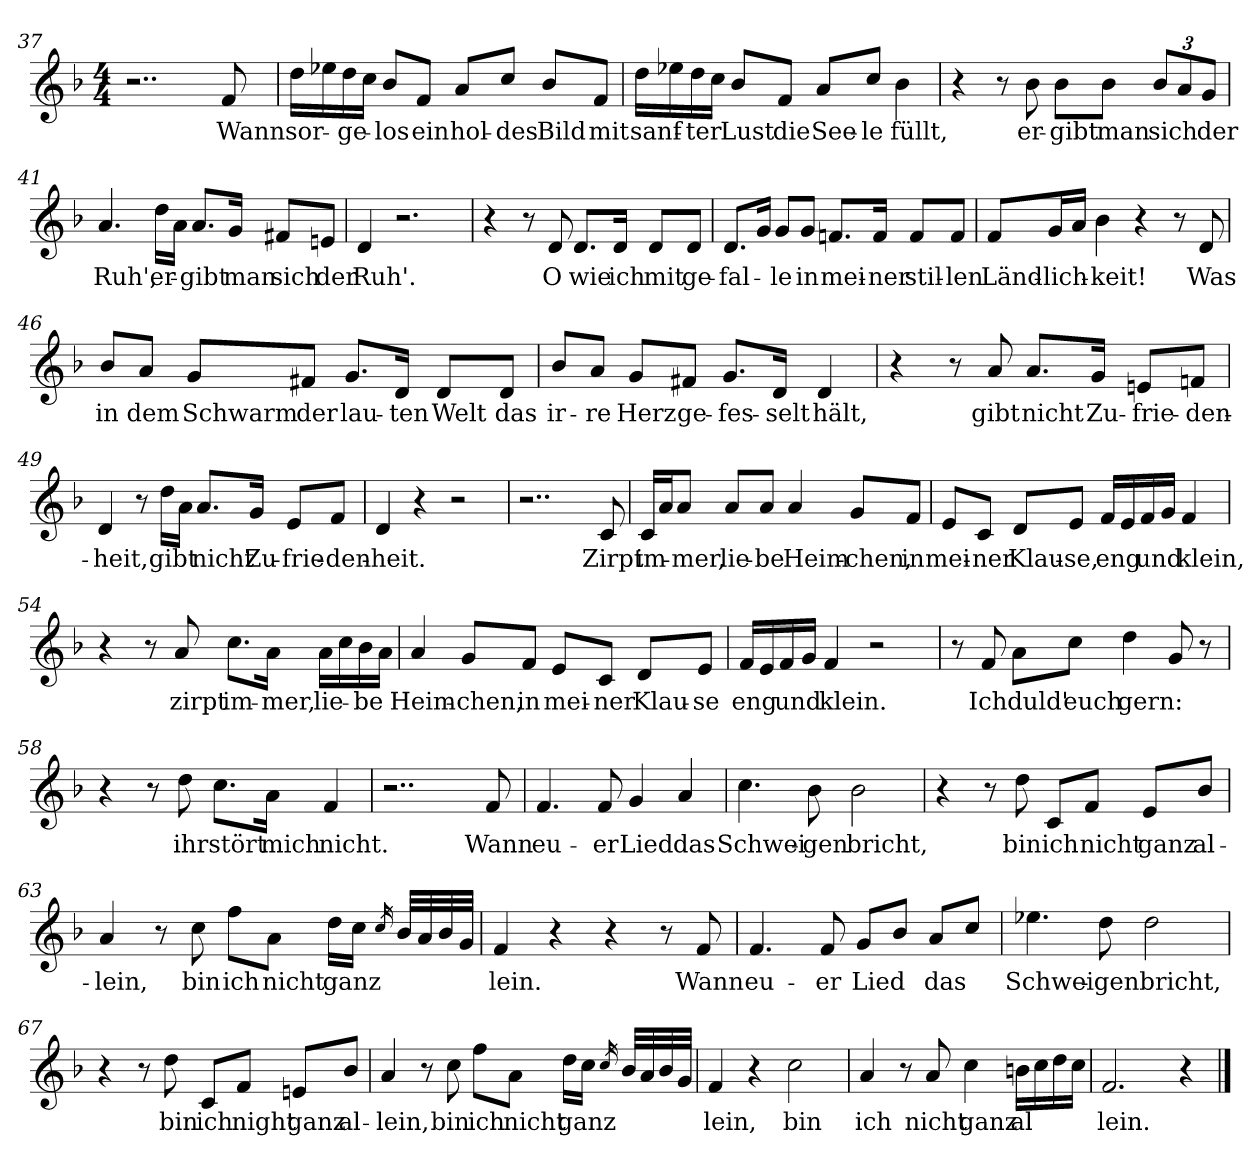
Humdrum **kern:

**kern	**text
*part1	*part1
*staff1	*staff1
*clefG2	*
*k[b-]	*
*M4/4	*
=37	=37
2..r	.
!	!LO:LY:b
8f/	Wann
!!LO:LB:g=z
=38	=38
!	!LO:LY:b
16dd\LL	sor-
16ee-X\	.
!	!LO:LY:b
16dd\	-ge-
16cc\JJ	.
!	!LO:LY:b
8b-/L	-los
!	!LO:LY:b
8f/J	ein
!	!LO:LY:b
8a/L	hol-
!	!LO:LY:b
8cc/J	-des
!	!LO:LY:b
8b-/L	Bild
!	!LO:LY:b
8f/J	mit
=39	=39
!	!LO:LY:b
16dd\LL	sanf-
16ee-X\	.
!	!LO:LY:b
16dd\	-ter
16cc\JJ	.
!	!LO:LY:b
8b-/L	Lust
!	!LO:LY:b
8f/J	die
!	!LO:LY:b
8a/L	See-
!	!LO:LY:b
8cc/J	-le
!	!LO:LY:b
4b-\	füllt,
=40	=40
4r	.
8r	.
!	!LO:LY:b
8b-\	er-
!	!LO:LY:b
8b-\L	-gibt
!	!LO:LY:b
8b-\J	man
!	!LO:LY:b
12b-/L	sich
12a/	.
!	!LO:LY:b
12g/J	der
=41	=41
!	!LO:LY:b
4.a/	Ruh',
!	!LO:LY:b
16dd\LL	er-
16a\JJ	.
!	!LO:LY:b
8.a/L	-gibt
!	!LO:LY:b
16g/Jk	man
!	!LO:LY:b
8f#X/L	sich
!	!LO:LY:b
8en/J	der
!!LO:LB:g=z
=42	=42
!	!LO:LY:b
4d/	Ruh'.
2.r	.
=43	=43
4r	.
8r	.
!	!LO:LY:b
8d/	O
!	!LO:LY:b
8.d/L	wie
!	!LO:LY:b
16d/Jk	ich
!	!LO:LY:b
8d/L	mit
!	!LO:LY:b
8d/J	ge-
=44	=44
!	!LO:LY:b
8.d/L	-fal-
16g/Jk	.
!	!LO:LY:b
8g/L	-le
!	!LO:LY:b
8g/J	in
!	!LO:LY:b
8.fn/L	mei-
!	!LO:LY:b
16f/Jk	-ner
!	!LO:LY:b
8f/L	stil-
!	!LO:LY:b
8f/J	-len
=45	=45
!	!LO:LY:b
8f/L	Länd-
!	!LO:LY:b
16g/L	-lich-
16a/JJ	.
!	!LO:LY:b
4b-\	-keit!
4r	.
8r	.
!	!LO:LY:b
8d/	Was
=46	=46
!	!LO:LY:b
8b-/L	in
!	!LO:LY:b
8a/J	dem
!	!LO:LY:b
8g/L	Schwarm
!	!LO:LY:b
8f#X/J	der
!	!LO:LY:b
8.g/L	lau-
!	!LO:LY:b
16d/Jk	-ten
!	!LO:LY:b
8d/L	Welt
!	!LO:LY:b
8d/J	das
!!LO:PB:g=z
=47	=47
!	!LO:LY:b
8b-/L	ir-
!	!LO:LY:b
8a/J	-re
!	!LO:LY:b
8g/L	Herz
!	!LO:LY:b
8f#X/J	ge-
!	!LO:LY:b
8.g/L	-fes-
!	!LO:LY:b
16d/Jk	-selt
!	!LO:LY:b
4d/	hält,
=48	=48
4r	.
8r	.
!	!LO:LY:b
8a/	gibt
!	!LO:LY:b
8.a/L	nicht
!	!LO:LY:b
16g/Jk	Zu-
!	!LO:LY:b
8en/L	-frie-
!	!LO:LY:b
8fn/J	-den-
=49	=49
!	!LO:LY:b
4d/	-heit,
8r	.
!	!LO:LY:b
16dd\LL	gibt
16a\JJ	.
!	!LO:LY:b
8.a/L	nicht
!	!LO:LY:b
16g/Jk	Zu-
!	!LO:LY:b
8e/L	-frie-
!	!LO:LY:b
8f/J	-den-
=50	=50
!	!LO:LY:b
4d/	-heit.
4r	.
2r	.
=51	=51
2..r	.
!	!LO:LY:b
8c/	Zirpt
!!LO:LB:g=z
=52	=52
!	!LO:LY:b
16c/LL	im-
16a/J	.
!	!LO:LY:b
8a/J	-mer,
!	!LO:LY:b
8a/L	lie-
!	!LO:LY:b
8a/J	-be
!	!LO:LY:b
4a/	Heim-
!	!LO:LY:b
8g/L	-chen,
!	!LO:LY:b
8f/J	in
=53	=53
!	!LO:LY:b
8e/L	mei-
!	!LO:LY:b
8c/J	-ner
!	!LO:LY:b
8d/L	Klau-
!	!LO:LY:b
8e/J	-se,
!	!LO:LY:b
16f/LL	eng
16e/	.
!	!LO:LY:b
16f/	und
16g/JJ	.
!	!LO:LY:b
4f/	klein,
=54	=54
4r	.
8r	.
!	!LO:LY:b
8a/	zirpt
!	!LO:LY:b
8.cc\L	im-
!	!LO:LY:b
16a\Jk	-mer,
!	!LO:LY:b
16a\LL	lie-
16cc\	.
!	!LO:LY:b
16b-\	-be
16a\JJ	.
=55	=55
!	!LO:LY:b
4a/	Heim-
!	!LO:LY:b
8g/L	-chen,
!	!LO:LY:b
8f/J	in
!	!LO:LY:b
8e/L	mei-
!	!LO:LY:b
8c/J	-ner
!	!LO:LY:b
8d/L	Klau-
!	!LO:LY:b
8e/J	-se
!!LO:LB:g=z
=56	=56
!	!LO:LY:b
16f/LL	eng
16e/	.
!	!LO:LY:b
16f/	und
16g/JJ	.
!	!LO:LY:b
4f/	klein.
2r	.
=57	=57
8r	.
!	!LO:LY:b
8f/	Ich
!	!LO:LY:b
8a\L	duld'
!	!LO:LY:b
8cc\J	euch
!	!LO:LY:b
4dd\	gern:
8g/	.
8r	.
=58	=58
4r	.
8r	.
!	!LO:LY:b
8dd\	ihr
!	!LO:LY:b
8.cc\L	stört
!	!LO:LY:b
16a\Jk	mich
!	!LO:LY:b
4f/	nicht.
=59	=59
2..r	.
!	!LO:LY:b
8f/	Wann
=60	=60
!	!LO:LY:b
4.f/	eu-
!	!LO:LY:b
8f/	-er
!	!LO:LY:b
4g/	Lied
!	!LO:LY:b
4a/	das
=61	=61
!	!LO:LY:b
4.cc\	Schwei-
!	!LO:LY:b
8b-\	-gen
!	!LO:LY:b
2b-\	bricht,
!!LO:LB:g=z
=62	=62
4r	.
8r	.
!	!LO:LY:b
8dd\	bin
!	!LO:LY:b
8c/L	ich
!	!LO:LY:b
8f/J	nicht
!	!LO:LY:b
8e/L	ganz
!	!LO:LY:b
8b-/J	al-
=63	=63
!	!LO:LY:b
4a/	-lein,
8r	.
!	!LO:LY:b
8cc\	bin
!	!LO:LY:b
8ff\L	ich
!	!LO:LY:b
8a\J	nicht
!	!LO:LY:b
16dd\LL	ganz
16cc\JJ	.
16qcc/	.
32b-/LLL	.
32a/	.
32b-/	.
32g/JJJ	.
=64	=64
!	!LO:LY:b
4f/	-lein.
4r	.
4r	.
8r	.
!	!LO:LY:b
8f/	Wann
=65	=65
!	!LO:LY:b
4.f/	eu-
!	!LO:LY:b
8f/	-er
!	!LO:LY:b
8g/L	Lied
8b-/J	.
!	!LO:LY:b
8a/L	das
8cc/J	.
=66	=66
!	!LO:LY:b
4.ee-X\	Schwei-
!	!LO:LY:b
8dd\	-gen
!	!LO:LY:b
2dd\	bricht,
!!LO:LB:g=z
=67	=67
4r	.
8r	.
!	!LO:LY:b
8dd\	bin
!	!LO:LY:b
8c/L	ich
!	!LO:LY:b
8f/J	night
!	!LO:LY:b
8en/L	ganz
!	!LO:LY:b
8b-/J	al-
=68	=68
!	!LO:LY:b
4a/	-lein,
8r	.
!	!LO:LY:b
8cc\	bin
!	!LO:LY:b
8ff\L	ich
!	!LO:LY:b
8a\J	nicht
!	!LO:LY:b
16dd\LL	ganz
16cc\JJ	.
16qcc/	.
32b-/LLL	.
32a/	.
32b-/	.
32g/JJJ	.
=69	=69
!	!LO:LY:b
4f/	-lein,
4r	.
!	!LO:LY:b
2cc\	bin
=70	=70
!	!LO:LY:b
4a/	ich
8r	.
!	!LO:LY:b
8a/	nicht
!	!LO:LY:b
4cc\	ganz
!	!LO:LY:b
16bn\LL	al
16cc\	.
16dd\	.
16cc\JJ	.
=71	=71
!	!LO:LY:b
2.f/	-lein.
4r	.
==	==
*-	*-
